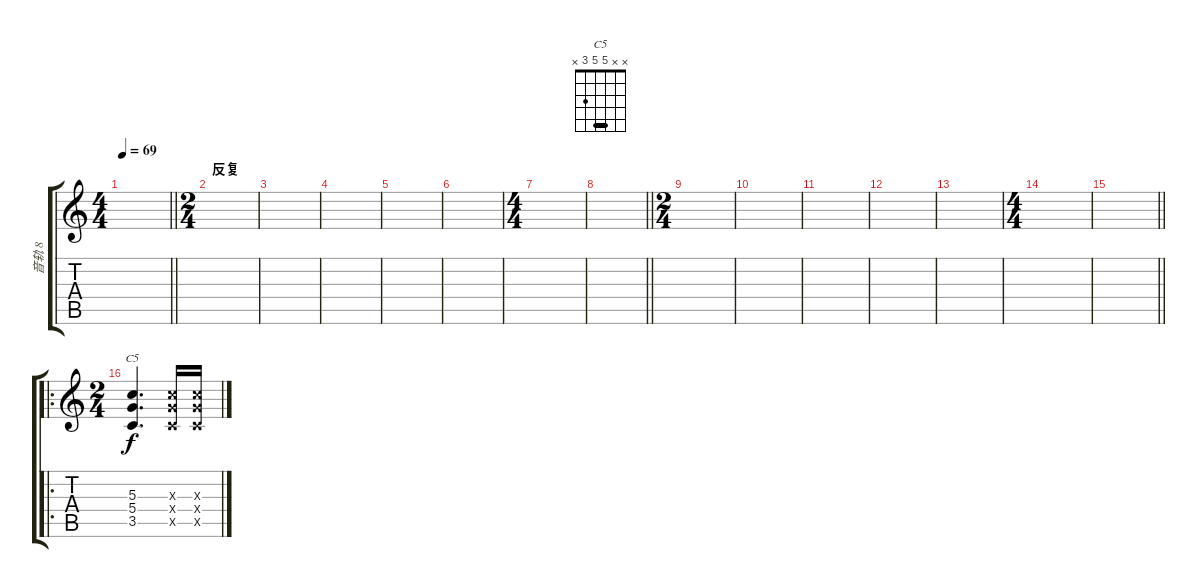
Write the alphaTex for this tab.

\track ("音轨 8" "音轨 8") {instrument overdrivenguitar}
\staff {score tabs}
\tuning (E4 B3 G3 D3 A2 E2) {hide}
\chord ("C5" x x 5 5 3 x) {barre 5}
\ts (4 4)
\tempo 69
\clef g2
\barLineRight lightlight
\ks c
|
\ts (2 4)
\section ("" "反复")
|
|
|
|
|
\ts (4 4)
|
\barLineRight lightlight
|
\ts (2 4)
|
|
|
|
|
\ts (4 4)
|
\barLineRight lightlight
|
\ro
\ts (2 4)
(5.3 5.4 3.5).4{d ch "C5"} (5.3{x} 5.4{x} 3.5{x}).16 (5.3{x} 5.4{x} 3.5{x}).16
